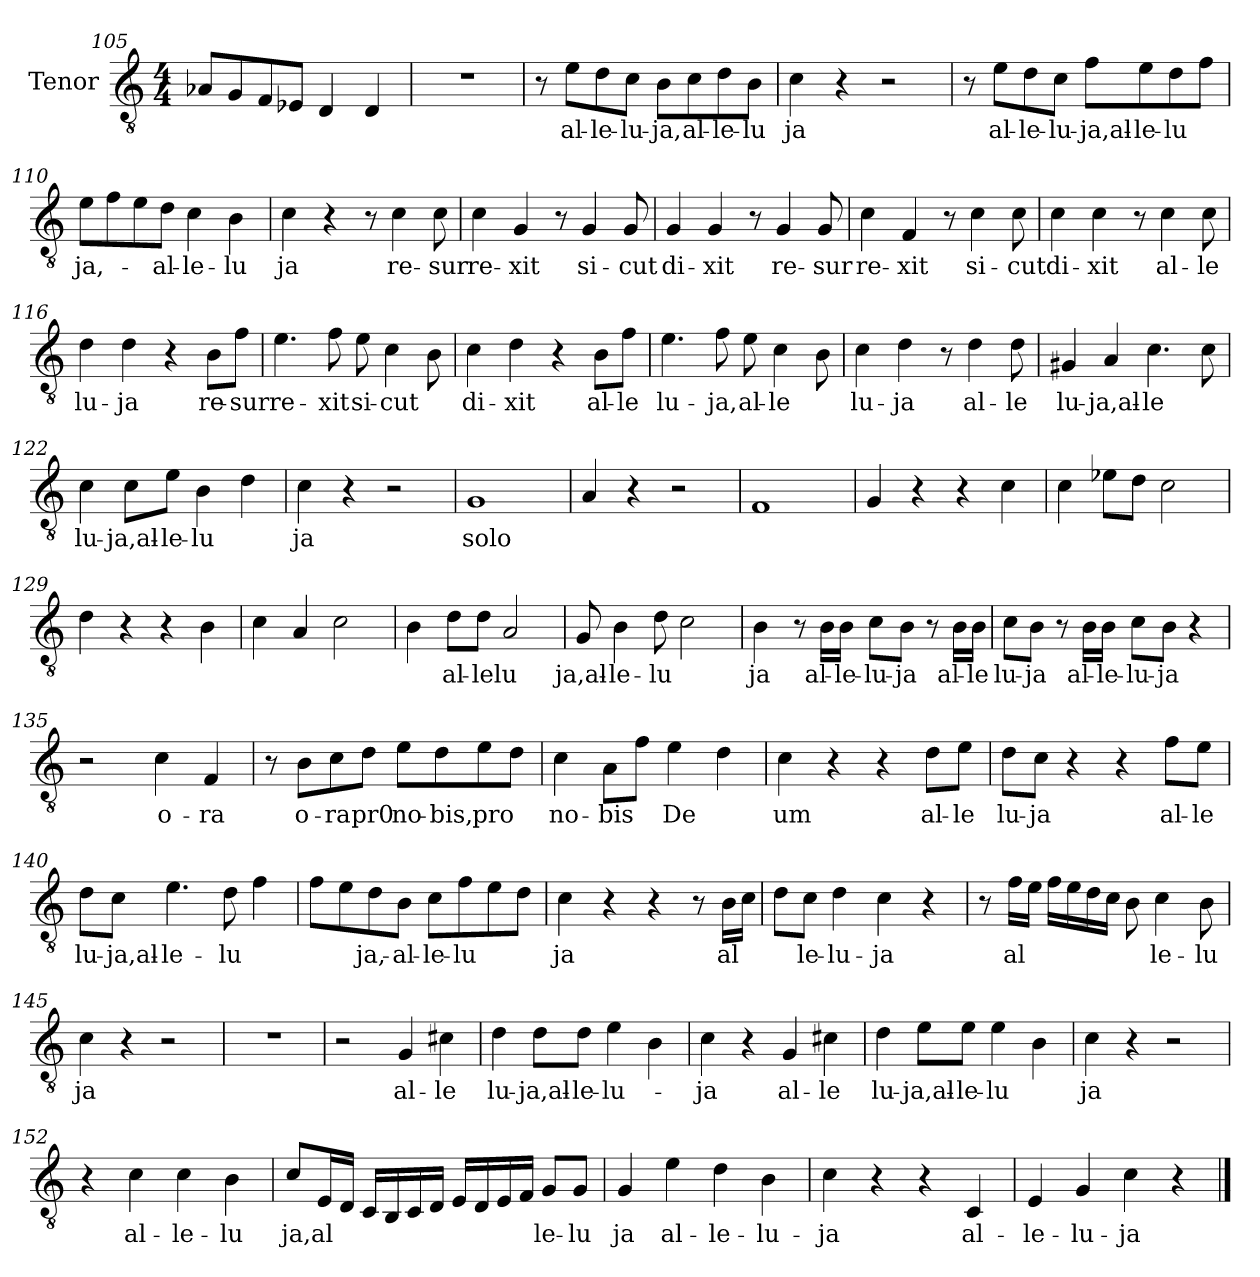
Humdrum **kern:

**kern	**text
*part1	*part1
*staff1	*staff1
*I"Tenor	*
*I'T.	*
*clefGv2	*
*k[]	*
*M4/4	*
=105	=105
8A-X/L	.
8G/	.
8F/	.
8E-X/J	.
4D/	.
4D/	.
=106	=106
1r	.
!!LO:LB:g=z
=107	=107
8r	.
!	!LO:LY:b
8e\L	al-
!	!LO:LY:b
8d\	-le-
!	!LO:LY:b
8c\J	-lu-
!	!LO:LY:b
8B\L	-ja,
!	!LO:LY:b
8c\	al-
!	!LO:LY:b
8d\	-le-
!	!LO:LY:b
8B\J	-lu
=108	=108
!	!LO:LY:b
4c\	ja
4r	.
2r	.
=109	=109
8r	.
!	!LO:LY:b
8e\L	al-
!	!LO:LY:b
8d\	-le-
!	!LO:LY:b
8c\J	-lu-
!	!LO:LY:b
8f\L	-ja,al-
!	!LO:LY:b
8e\	-le-
!	!LO:LY:b
8d\	-lu
8f\J	.
=110	=110
!	!LO:LY:b
8e\L	ja,-
8f\	.
8e\	.
!	!LO:LY:b
8d\J	al-
!	!LO:LY:b
4c\	-le-
!	!LO:LY:b
4B\	-lu
=111	=111
!	!LO:LY:b
4c\	ja
4r	.
8r	.
!	!LO:LY:b
4c\	re-
!	!LO:LY:b
8c\	-sur
=112	=112
!	!LO:LY:b
4c\	re-
!	!LO:LY:b
4G/	-xit
8r	.
!	!LO:LY:b
4G/	si-
!	!LO:LY:b
8G/	-cut
!!LO:LB:g=z
=113	=113
!	!LO:LY:b
4G/	di-
!	!LO:LY:b
4G/	-xit
8r	.
!	!LO:LY:b
4G/	re-
!	!LO:LY:b
8G/	-sur
=114	=114
!	!LO:LY:b
4c\	re-
!	!LO:LY:b
4F/	-xit
8r	.
!	!LO:LY:b
4c\	si-
!	!LO:LY:b
8c\	-cut
=115	=115
!	!LO:LY:b
4c\	di-
!	!LO:LY:b
4c\	-xit
8r	.
!	!LO:LY:b
4c\	al-
!	!LO:LY:b
8c\	-le
=116	=116
!	!LO:LY:b
4d\	lu-
!	!LO:LY:b
4d\	-ja
4r	.
!	!LO:LY:b
8B\L	re-
!	!LO:LY:b
8f\J	-sur
=117	=117
!	!LO:LY:b
4.e\	re-
!	!LO:LY:b
8f\	-xit
!	!LO:LY:b
8e\	si-
!	!LO:LY:b
4c\	-cut
8B\	.
=118	=118
!	!LO:LY:b
4c\	di-
!	!LO:LY:b
4d\	-xit
4r	.
!	!LO:LY:b
8B\L	al-
!	!LO:LY:b
8f\J	-le
=119	=119
!	!LO:LY:b
4.e\	lu-
!	!LO:LY:b
8f\	-ja,
!	!LO:LY:b
8e\	al-
!	!LO:LY:b
4c\	-le
8B\	.
!!LO:LB:g=z
=120	=120
!	!LO:LY:b
4c\	lu-
!	!LO:LY:b
4d\	-ja
8r	.
!	!LO:LY:b
4d\	al-
!	!LO:LY:b
8d\	-le
=121	=121
!	!LO:LY:b
4G#X/	lu-
!	!LO:LY:b
4A/	-ja,al-
!	!LO:LY:b
4.c\	-le
8c\	.
=122	=122
!	!LO:LY:b
4c\	lu-
!	!LO:LY:b
8c\L	-ja,al-
!	!LO:LY:b
8e\J	-le-
!	!LO:LY:b
4B\	-lu
4d\	.
=123	=123
!	!LO:LY:b
4c\	ja
4r	.
2r	.
=124	=124
!	!LO:LY:b
1G	solo
=125	=125
4A/	.
4r	.
2r	.
=126	=126
1F	.
=127	=127
4G/	.
4r	.
4r	.
4c\	.
=128	=128
4c\	.
8e-X\L	.
8d\J	.
2c\	.
!!LO:LB:g=z
=129	=129
4d\	.
4r	.
4r	.
4B\	.
=130	=130
4c\	.
4A/	.
2c\	.
=131	=131
4B\	.
!	!LO:LY:b
8d\L	al-
!	!LO:LY:b
8d\J	-lelu
2A/	.
=132	=132
!	!LO:LY:b
8G/	ja,al-
!	!LO:LY:b
4B\	-le-
!	!LO:LY:b
8d\	-lu
2c\	.
=133	=133
!	!LO:LY:b
4B\	ja
8r	.
!	!LO:LY:b
16B\LL	al-
!	!LO:LY:b
16B\JJ	-le-
!	!LO:LY:b
8c\L	-lu-
!	!LO:LY:b
8B\J	-ja
8r	.
!	!LO:LY:b
16B\LL	al-
!	!LO:LY:b
16B\JJ	-le
=134	=134
!	!LO:LY:b
8c\L	lu-
!	!LO:LY:b
8B\J	-ja
8r	.
!	!LO:LY:b
16B\LL	al-
!	!LO:LY:b
16B\JJ	-le-
!	!LO:LY:b
8c\L	-lu-
!	!LO:LY:b
8B\J	-ja
4r	.
=135	=135
2r	.
!	!LO:LY:b
4c\	o-
!	!LO:LY:b
4F/	-ra
!!LO:LB:g=z
=136	=136
8r	.
!	!LO:LY:b
8B\L	o-
!	!LO:LY:b
8c\	-ra
!	!LO:LY:b
8d\J	pr0
!	!LO:LY:b
8e\L	no-
!	!LO:LY:b
8d\	-bis,
!	!LO:LY:b
8e\	pro
8d\J	.
=137	=137
!	!LO:LY:b
4c\	no-
!	!LO:LY:b
8A\L	-bis
8f\J	.
!	!LO:LY:b
4e\	De
4d\	.
=138	=138
!	!LO:LY:b
4c\	um
4r	.
4r	.
!	!LO:LY:b
8d\L	al-
!	!LO:LY:b
8e\J	-le
=139	=139
!	!LO:LY:b
8d\L	lu-
!	!LO:LY:b
8c\J	-ja
4r	.
4r	.
!	!LO:LY:b
8f\L	al-
!	!LO:LY:b
8e\J	-le
=140	=140
!	!LO:LY:b
8d\L	lu-
!	!LO:LY:b
8c\J	-ja,al-
!	!LO:LY:b
4.e\	-le-
!	!LO:LY:b
8d\	-lu
4f\	.
=141	=141
8f\L	.
8e\	.
!	!LO:LY:b
8d\	ja,-
!	!LO:LY:b
8B\J	-al-
!	!LO:LY:b
8c\L	-le-
!	!LO:LY:b
8f\	-lu
8e\	.
8d\J	.
!!LO:LB:g=z
=142	=142
!	!LO:LY:b
4c\	ja
4r	.
4r	.
8r	.
!	!LO:LY:b
16B\LL	al
16c\JJ	.
=143	=143
8d\L	.
!	!LO:LY:b
8c\J	le-
!	!LO:LY:b
4d\	-lu-
!	!LO:LY:b
4c\	-ja
4r	.
=144	=144
8r	.
!	!LO:LY:b
16f\LL	al
16e\JJ	.
16f\LL	.
16e\	.
16d\	.
16c\JJ	.
8B\	.
!	!LO:LY:b
4c\	le-
!	!LO:LY:b
8B\	-lu
=145	=145
!	!LO:LY:b
4c\	ja
4r	.
2r	.
=146	=146
1r	.
=147	=147
2r	.
!	!LO:LY:b
4G/	al-
!	!LO:LY:b
4c#X\	-le
=148	=148
!	!LO:LY:b
4d\	lu-
!	!LO:LY:b
8d\L	-ja,al-
!	!LO:LY:b
8d\J	-le-
!	!LO:LY:b
4e\	-lu-
4B\	.
=149	=149
!	!LO:LY:b
4c\	ja
4r	.
!	!LO:LY:b
4G/	al-
!	!LO:LY:b
4c#X\	-le
!!LO:PB:g=z
=150	=150
!	!LO:LY:b
4d\	lu-
!	!LO:LY:b
8e\L	-ja,al-
!	!LO:LY:b
8e\J	-le-
!	!LO:LY:b
4e\	-lu
4B\	.
=151	=151
!	!LO:LY:b
4c\	ja
4r	.
2r	.
=152	=152
4r	.
!	!LO:LY:b
4c\	al-
!	!LO:LY:b
4c\	-le-
!	!LO:LY:b
4B\	-lu
=153	=153
!	!LO:LY:b
8c/L	ja,al
16E/L	.
16D/JJ	.
16C/LL	.
16BB/	.
16C/	.
16D/JJ	.
16E/LL	.
16D/	.
16E/	.
16F/JJ	.
!	!LO:LY:b
8G/L	le-
!	!LO:LY:b
8G/J	-lu
=154	=154
!	!LO:LY:b
4G/	ja
!	!LO:LY:b
4e\	al-
!	!LO:LY:b
4d\	-le-
!	!LO:LY:b
4B\	-lu-
=155	=155
!	!LO:LY:b
4c\	-ja
4r	.
4r	.
!	!LO:LY:b
4C/	al-
=156	=156
!	!LO:LY:b
4E/	-le-
!	!LO:LY:b
4G/	-lu-
!	!LO:LY:b
4c\	-ja
4r	.
==	==
*-	*-
